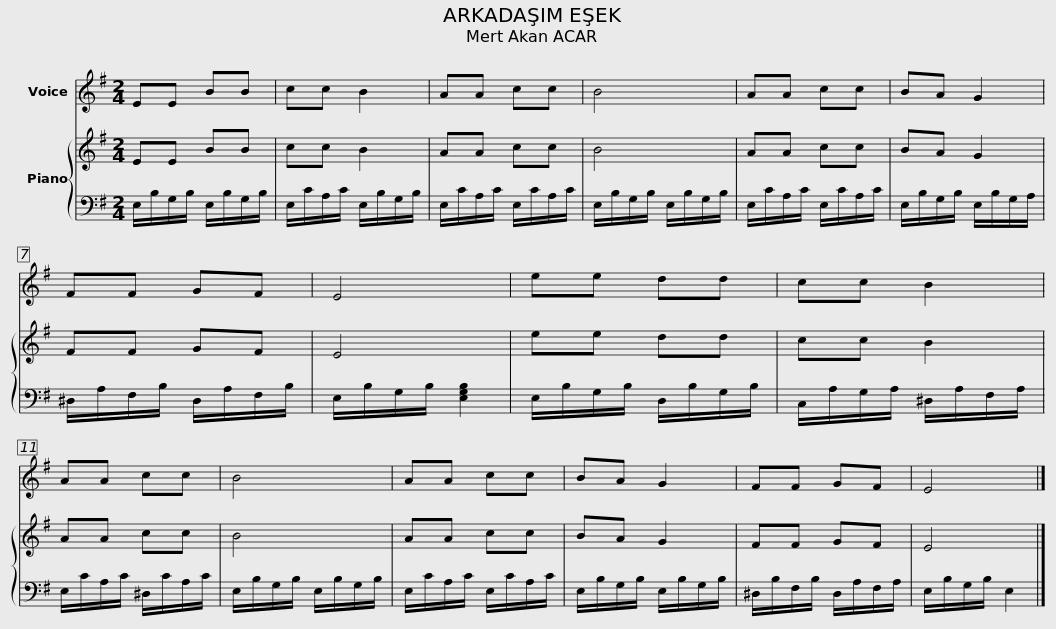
X:1
%%score 1 { 2 | 3 }
L:1/8
M:2/4
I:linebreak $
K:G
V:1 treble
V:2 treble
V:3 bass
V:1
 EE BB | cc B2 | AA cc | B4 |$ AA cc | %5
 BA G2 | FF GF | E4 |$ ee dd | cc B2 | %10
 AA cc | B4 |$ AA cc | BA G2 | FF GF | %15
 E4 |] %16
V:2
 EE BB | cc B2 | AA cc | B4 |$ AA cc | %5
 BA G2 | FF GF | E4 |$ ee dd | cc B2 | %10
 AA cc | B4 |$ AA cc | BA G2 | FF GF | %15
 E4 |] %16
V:3
 E,/B,/G,/B,/ E,/B,/G,/B,/ | E,/C/A,/C/ E,/B,/G,/B,/ | E,/C/A,/C/ E,/C/A,/C/ | E,/B,/G,/B,/ E,/B,/G,/B,/ |$ E,/C/A,/C/ E,/C/A,/C/ | %5
 E,/B,/G,/B,/ E,/B,/G,/A,/ | ^D,/A,/F,/B,/ D,/A,/F,/B,/ | E,/B,/G,/B,/ [E,G,B,]2 |$ E,/B,/G,/B,/ D,/B,/G,/B,/ | C,/A,/G,/A,/ ^D,/A,/F,/A,/ | %10
 E,/C/A,/C/ ^D,/C/A,/C/ | E,/B,/G,/B,/ E,/B,/G,/B,/ |$ E,/C/A,/C/ E,/C/A,/C/ | E,/B,/G,/B,/ E,/B,/G,/B,/ | ^D,/B,/F,/B,/ D,/A,/F,/A,/ | %15
 E,/B,/G,/B,/ E,2 |] %16
